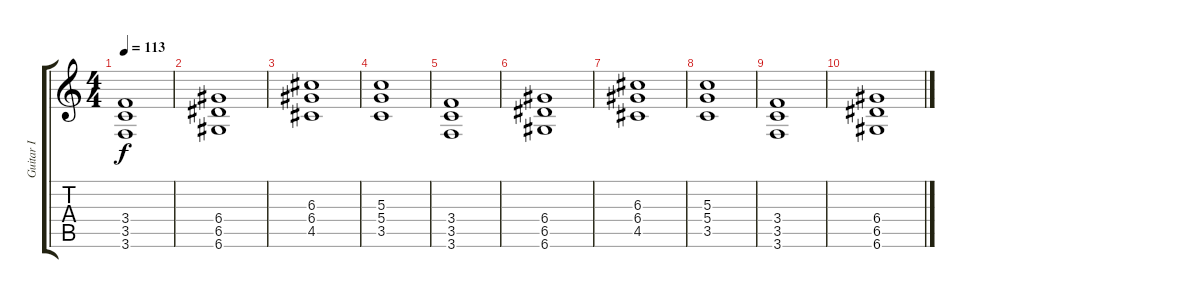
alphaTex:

\track ("Guitar I" "Guitar I") {instrument distortionguitar}
\staff {score tabs}
\tuning (E4 B3 G3 D3 A2 D2) {hide}
\ts (4 4)
\tempo 113
\clef g2
\ks c
(3.4 3.5 3.6).1{dy f} |
(6.4 6.5 6.6).1 |
(6.3 6.4 4.5).1 |
(5.3 5.4 3.5).1 |
(3.4 3.5 3.6).1 |
(6.4 6.5 6.6).1 |
(6.3 6.4 4.5).1 |
(5.3 5.4 3.5).1 |
(3.4 3.5 3.6).1 |
(6.4 6.5 6.6).1
